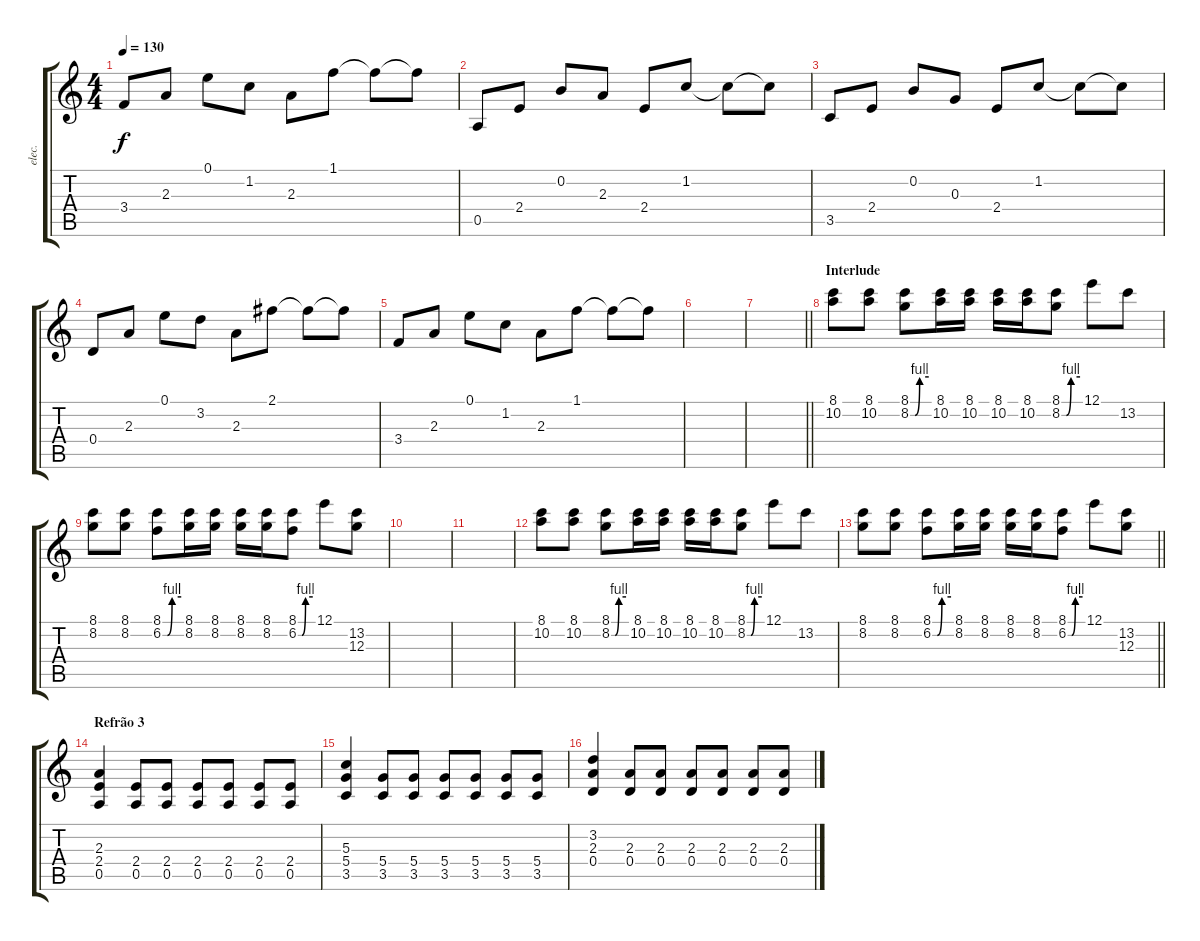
\track ("elec." "elec.") {instrument overdrivenguitar}
\staff {score tabs}
\tuning (E4 B3 G3 D3 A2 E2) {hide}
\ts (4 4)
\tempo 130
\clef g2
\ks c
3.4.8{dy f} 2.3.8 0.1.8 1.2.8 2.3.8 1.1.8 1.1{t}.8 1.1{t}.8 |
0.5.8 2.4.8 0.2.8 2.3.8 2.4.8 1.2.8 1.2{t}.8 1.2{t}.8 |
3.5.8 2.4.8 0.2.8 0.3.8 2.4.8 1.2.8 1.2{t}.8 1.2{t}.8 |
0.4.8 2.3.8 0.1.8 3.2.8 2.3.8 2.1.8 2.1{t}.8 2.1{t}.8 |
3.4.8 2.3.8 0.1.8 1.2.8 2.3.8 1.1.8 1.1{t}.8 1.1{t}.8 |
|
\barLineRight lightlight
|
\section ("" "Interlude")
(8.1 10.2).8 (8.1 10.2).8 (8.1 8.2{be (custom 0 0 15 0 30 4 60 4)}).8 (8.1 10.2).16 (8.1 10.2).16 (8.1 10.2).16 (8.1 10.2).16 (8.1 8.2{be (custom 0 0 15 0 30 4 60 4)}).8 12.1.8 13.2.8 |
(8.1 8.2).8 (8.1 8.2).8 (8.1 6.2{be (custom 0 0 15 0 30 4 60 4)}).8 (8.1 8.2).16 (8.1 8.2).16 (8.1 8.2).16 (8.1 8.2).16 (8.1 6.2{be (custom 0 0 15 0 30 4 60 4)}).8 12.1.8 (13.2 12.3).8 |
|
|
(8.1 10.2).8 (8.1 10.2).8 (8.1 8.2{be (custom 0 0 15 0 30 4 60 4)}).8 (8.1 10.2).16 (8.1 10.2).16 (8.1 10.2).16 (8.1 10.2).16 (8.1 8.2{be (custom 0 0 15 0 30 4 60 4)}).8 12.1.8 13.2.8 |
\barLineRight lightlight
(8.1 8.2).8 (8.1 8.2).8 (8.1 6.2{be (custom 0 0 15 0 30 4 60 4)}).8 (8.1 8.2).16 (8.1 8.2).16 (8.1 8.2).16 (8.1 8.2).16 (8.1 6.2{be (custom 0 0 15 0 30 4 60 4)}).8 12.1.8 (13.2 12.3).8 |
\section ("" "Refrão 3")
(2.3 2.4 0.5).4 (2.4 0.5).8 (2.4 0.5).8 (2.4 0.5).8 (2.4 0.5).8 (2.4 0.5).8 (2.4 0.5).8 |
(5.3 5.4 3.5).4 (5.4 3.5).8 (5.4 3.5).8 (5.4 3.5).8 (5.4 3.5).8 (5.4 3.5).8 (5.4 3.5).8 |
(3.2 2.3 0.4).4 (2.3 0.4).8 (2.3 0.4).8 (2.3 0.4).8 (2.3 0.4).8 (2.3 0.4).8 (2.3 0.4).8
